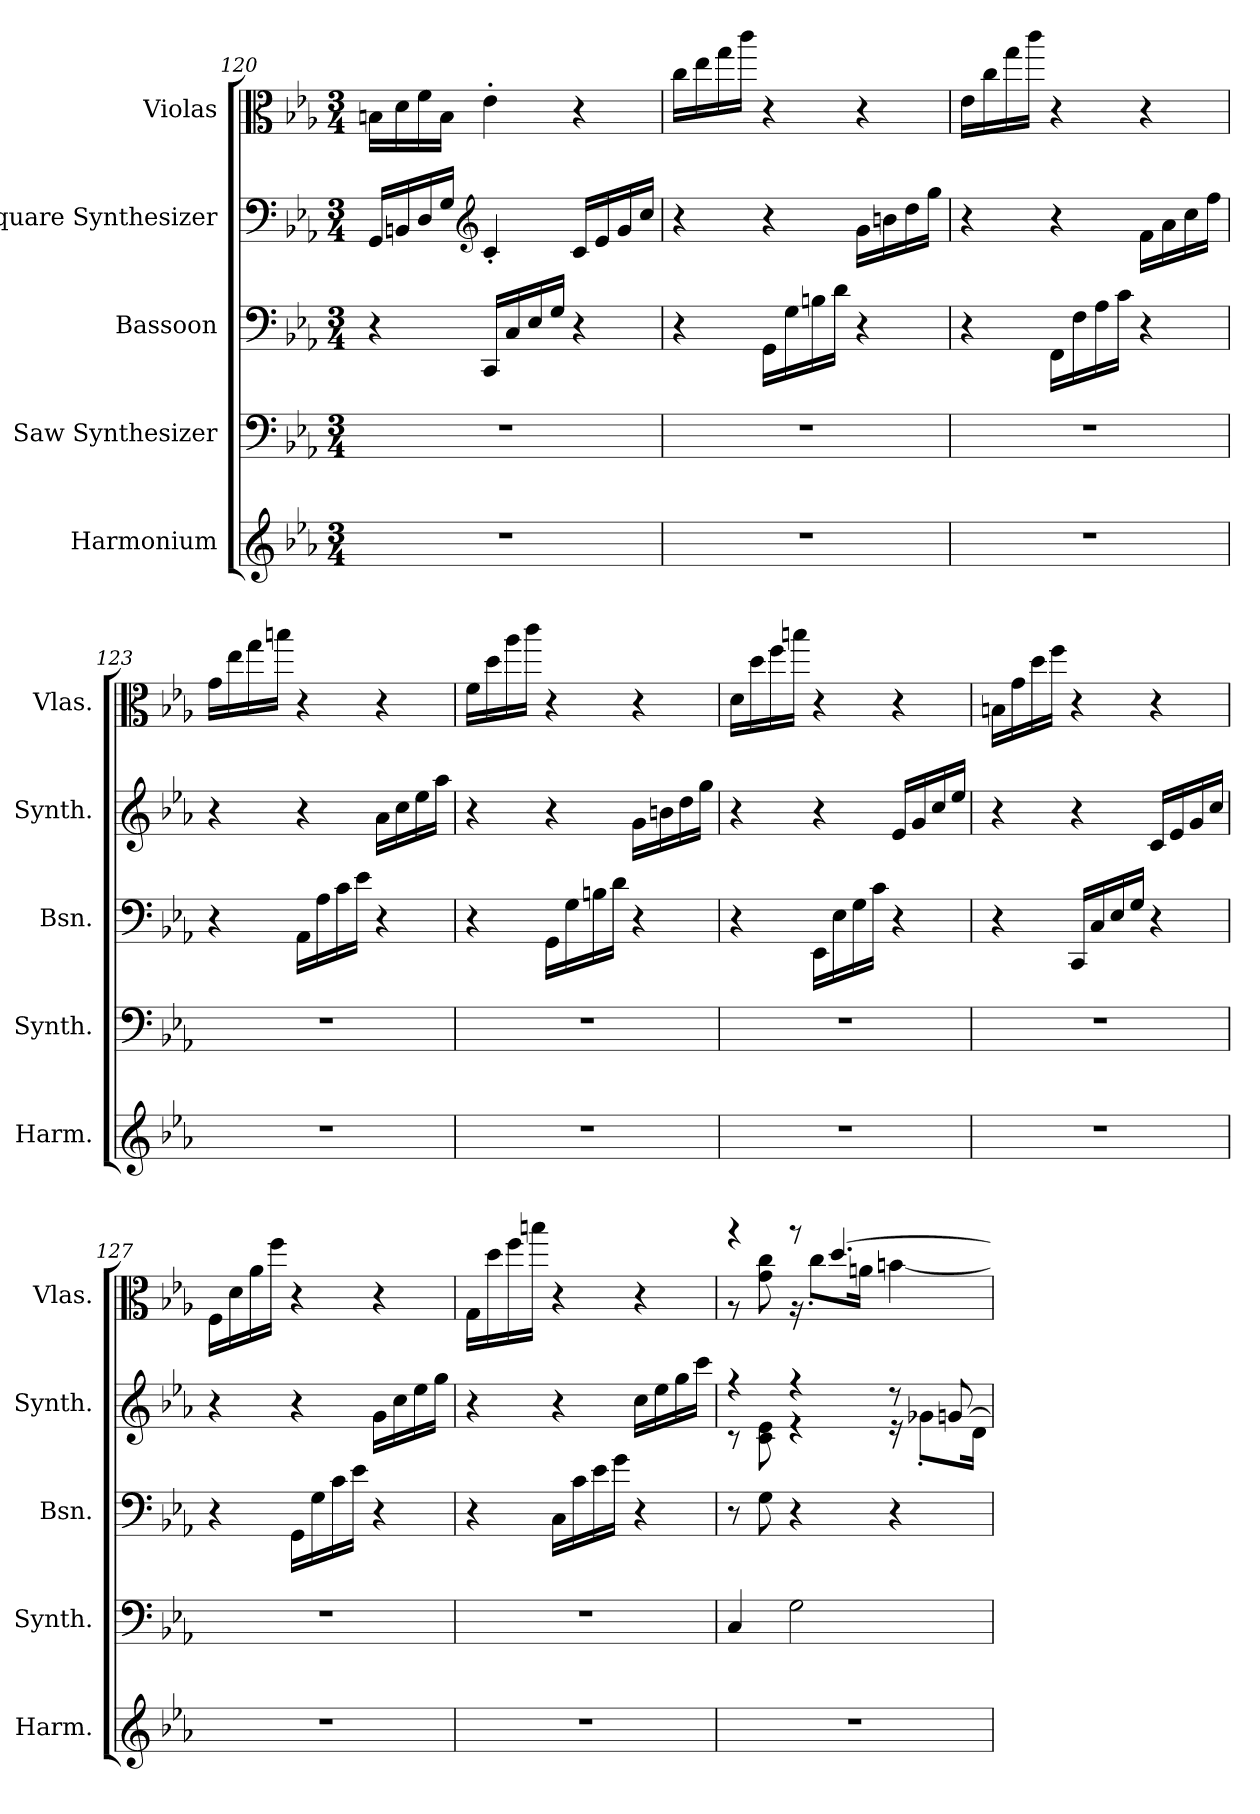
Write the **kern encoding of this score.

**kern	**kern	**kern	**kern	**kern
*part5	*part4	*part3	*part2	*part1
*staff5	*staff4	*staff3	*staff2	*staff1
*I"Harmonium	*I"Saw Synthesizer	*I"Bassoon	*I"Square Synthesizer	*I"Violas
*I'Harm.	*I'Synth.	*I'Bsn.	*I'Synth.	*I'Vlas.
*clefG2	*clefF4	*clefF4	*clefF4	*clefC3
*k[b-e-a-]	*k[b-e-a-]	*k[b-e-a-]	*k[b-e-a-]	*k[b-e-a-]
*M3/4	*M3/4	*M3/4	*M3/4	*M3/4
=120	=120	=120	=120	=120
2.r	2.r	4r	16GG/LL	16Bn\LL
.	.	.	16BBn/	16d\
.	.	.	16D/	16f\
.	.	.	16G/JJ	16B\JJ
*	*	*	*clefG2	*
.	.	16CC/LL	4c'/	4e-'\
.	.	16C/	.	.
.	.	16E-/	.	.
.	.	16G/JJ	.	.
.	.	4r	16c/LL	4r
.	.	.	16e-/	.
.	.	.	16g/	.
.	.	.	16cc/JJ	.
!!LO:LB:g=z
=121	=121	=121	=121	=121
2.r	2.r	4r	4r	16cc\LL
.	.	.	.	16ee-\
.	.	.	.	16gg\
.	.	.	.	16ccc\JJ
.	.	16GG\LL	4r	4r
.	.	16G\	.	.
.	.	16Bn\	.	.
.	.	16d\JJ	.	.
.	.	4r	16g\LL	4r
.	.	.	16bn\	.
.	.	.	16dd\	.
.	.	.	16gg\JJ	.
=122	=122	=122	=122	=122
2.r	2.r	4r	4r	16e-\LL
.	.	.	.	16cc\
.	.	.	.	16gg\
.	.	.	.	16ccc\JJ
.	.	16FF\LL	4r	4r
.	.	16F\	.	.
.	.	16A-\	.	.
.	.	16c\JJ	.	.
.	.	4r	16f\LL	4r
.	.	.	16a-\	.
.	.	.	16cc\	.
.	.	.	16ff\JJ	.
=123	=123	=123	=123	=123
2.r	2.r	4r	4r	16g\LL
.	.	.	.	16ee-\
.	.	.	.	16gg\
.	.	.	.	16bbn\JJ
.	.	16AA-\LL	4r	4r
.	.	16A-\	.	.
.	.	16c\	.	.
.	.	16e-\JJ	.	.
.	.	4r	16a-\LL	4r
.	.	.	16cc\	.
.	.	.	16ee-\	.
.	.	.	16aa-\JJ	.
!!LO:PB:g=z
=124	=124	=124	=124	=124
2.r	2.r	4r	4r	16f\LL
.	.	.	.	16dd\
.	.	.	.	16aa-\
.	.	.	.	16ccc\JJ
.	.	16GG\LL	4r	4r
.	.	16G\	.	.
.	.	16Bn\	.	.
.	.	16d\JJ	.	.
.	.	4r	16g\LL	4r
.	.	.	16bn\	.
.	.	.	16dd\	.
.	.	.	16gg\JJ	.
=125	=125	=125	=125	=125
2.r	2.r	4r	4r	16d\LL
.	.	.	.	16dd\
.	.	.	.	16ff\
.	.	.	.	16bbn\JJ
.	.	16EE-\LL	4r	4r
.	.	16E-\	.	.
.	.	16G\	.	.
.	.	16c\JJ	.	.
.	.	4r	16e-/LL	4r
.	.	.	16g/	.
.	.	.	16cc/	.
.	.	.	16ee-/JJ	.
=126	=126	=126	=126	=126
2.r	2.r	4r	4r	16Bn\LL
.	.	.	.	16g\
.	.	.	.	16dd\
.	.	.	.	16ff\JJ
.	.	16CC/LL	4r	4r
.	.	16C/	.	.
.	.	16E-/	.	.
.	.	16G/JJ	.	.
.	.	4r	16c/LL	4r
.	.	.	16e-/	.
.	.	.	16g/	.
.	.	.	16cc/JJ	.
!!LO:LB:g=z
=127	=127	=127	=127	=127
2.r	2.r	4r	4r	16F\LL
.	.	.	.	16d\
.	.	.	.	16a-\
.	.	.	.	16ff\JJ
.	.	16GG\LL	4r	4r
.	.	16G\	.	.
.	.	16c\	.	.
.	.	16e-\JJ	.	.
.	.	4r	16g\LL	4r
.	.	.	16cc\	.
.	.	.	16ee-\	.
.	.	.	16gg\JJ	.
=128	=128	=128	=128	=128
2.r	2.r	4r	4r	16G\LL
.	.	.	.	16dd\
.	.	.	.	16ff\
.	.	.	.	16bbn\JJ
.	.	16C\LL	4r	4r
.	.	16c\	.	.
.	.	16e-\	.	.
.	.	16g\JJ	.	.
.	.	4r	16cc\LL	4r
.	.	.	16ee-\	.
.	.	.	16gg\	.
.	.	.	16ccc\JJ	.
=129	=129	=129	=129	=129
*	*	*	*^	*^
2.r	4C/	8r	4r	8r	4r	8r
.	.	8G\	.	8c\ 8e-\	.	8g\ 8cc\
.	2G\	4r	4r	4r	8r	16r
.	.	.	.	.	.	8cc'\L
.	.	.	.	.	[4.dd/	.
.	.	.	.	.	.	16an\Jk
.	.	4r	8r	16r	.	[4bn\
.	.	.	.	8g-X'\L	.	.
.	.	.	[8gn/	.	.	.
.	.	.	.	16d\Jk	.	.
*	*	*	*v	*v	*	*
*	*	*	*	*v	*v
=	=	=	=	=
*-	*-	*-	*-	*-
